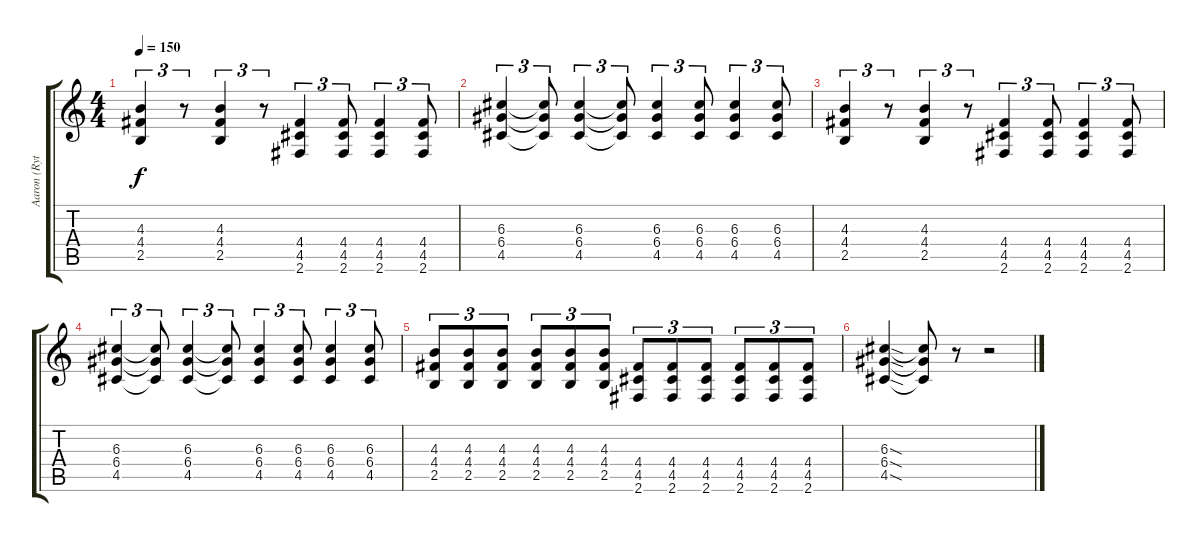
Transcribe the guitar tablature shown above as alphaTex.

\track ("Aaron (Rythmn Guitar)" "Aaron (Ryt") {instrument overdrivenguitar}
\staff {score tabs}
\tuning (E4 B3 G3 D3 A2 E2) {hide}
\ts (4 4)
\tempo 150
\clef g2
\ks c
(4.3 4.4 2.5).4{tu (3 2) dy f} r.8{tu (3 2)} (4.3 4.4 2.5).4{tu (3 2)} r.8{tu (3 2)} (4.4 4.5 2.6).4{tu (3 2)} (4.4 4.5 2.6).8{tu (3 2)} (4.4 4.5 2.6).4{tu (3 2)} (4.4 4.5 2.6).8{tu (3 2)} |
(6.3 6.4 4.5).4{tu (3 2)} (6.3{t} 6.4{t} 4.5{t}).8{tu (3 2)} (6.3 6.4 4.5).4{tu (3 2)} (6.3{t} 6.4{t} 4.5{t}).8{tu (3 2)} (6.3 6.4 4.5).4{tu (3 2)} (6.3 6.4 4.5).8{tu (3 2)} (6.3 6.4 4.5).4{tu (3 2)} (6.3 6.4 4.5).8{tu (3 2)} |
(4.3 4.4 2.5).4{tu (3 2)} r.8{tu (3 2)} (4.3 4.4 2.5).4{tu (3 2)} r.8{tu (3 2)} (4.4 4.5 2.6).4{tu (3 2)} (4.4 4.5 2.6).8{tu (3 2)} (4.4 4.5 2.6).4{tu (3 2)} (4.4 4.5 2.6).8{tu (3 2)} |
(6.3 6.4 4.5).4{tu (3 2)} (6.3{t} 6.4{t} 4.5{t}).8{tu (3 2)} (6.3 6.4 4.5).4{tu (3 2)} (6.3{t} 6.4{t} 4.5{t}).8{tu (3 2)} (6.3 6.4 4.5).4{tu (3 2)} (6.3 6.4 4.5).8{tu (3 2)} (6.3 6.4 4.5).4{tu (3 2)} (6.3 6.4 4.5).8{tu (3 2)} |
(4.3 4.4 2.5).8{tu (3 2)} (4.3 4.4 2.5).8{tu (3 2)} (4.3 4.4 2.5).8{tu (3 2)} (4.3 4.4 2.5).8{tu (3 2)} (4.3 4.4 2.5).8{tu (3 2)} (4.3 4.4 2.5).8{tu (3 2)} (4.4 4.5 2.6).8{tu (3 2)} (4.4 4.5 2.6).8{tu (3 2)} (4.4 4.5 2.6).8{tu (3 2)} (4.4 4.5 2.6).8{tu (3 2)} (4.4 4.5 2.6).8{tu (3 2)} (4.4 4.5 2.6).8{tu (3 2)} |
(6.3{sod} 6.4{sod} 4.5{sod}).4 (6.3{t} 6.4{t} 4.5{t}).8 r.8 r.2
